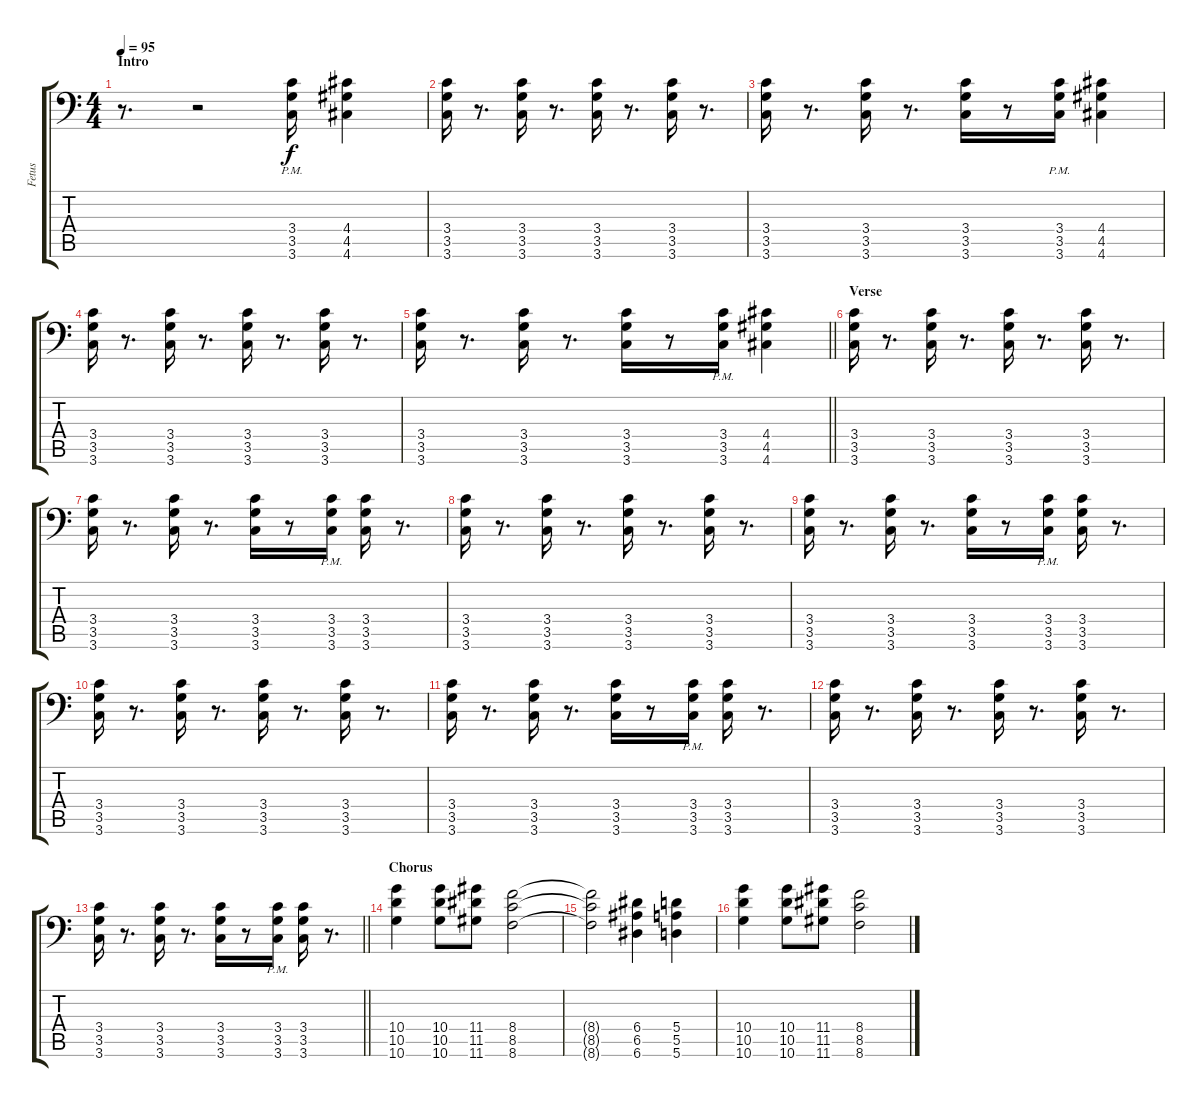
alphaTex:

\track ("Fetus" "Fetus") {instrument overdrivenguitar}
\staff {score tabs}
\tuning (B3 Gb3 D3 A2 E2 A1) {hide}
\ts (4 4)
\section ("" "Intro")
\tempo 95
\clef f4
\ks c
r.8{d dy f instrument overdrivenguitar} r.2 (3.4{pm} 3.5{pm} 3.6{pm}).16 (4.4 4.5 4.6).4 |
(3.4 3.5 3.6).16 r.8{d} (3.4 3.5 3.6).16 r.8{d} (3.4 3.5 3.6).16 r.8{d} (3.4 3.5 3.6).16 r.8{d} |
(3.4 3.5 3.6).16 r.8{d} (3.4 3.5 3.6).16 r.8{d} (3.4 3.5 3.6).16 r.8 (3.4{pm} 3.5{pm} 3.6{pm}).16 (4.4 4.5 4.6).4 |
(3.4 3.5 3.6).16 r.8{d} (3.4 3.5 3.6).16 r.8{d} (3.4 3.5 3.6).16 r.8{d} (3.4 3.5 3.6).16 r.8{d} |
\barLineRight lightlight
(3.4 3.5 3.6).16 r.8{d} (3.4 3.5 3.6).16 r.8{d} (3.4 3.5 3.6).16 r.8 (3.4{pm} 3.5{pm} 3.6{pm}).16 (4.4 4.5 4.6).4 |
\section ("" "Verse")
(3.4 3.5 3.6).16 r.8{d} (3.4 3.5 3.6).16 r.8{d} (3.4 3.5 3.6).16 r.8{d} (3.4 3.5 3.6).16 r.8{d} |
(3.4 3.5 3.6).16 r.8{d} (3.4 3.5 3.6).16 r.8{d} (3.4 3.5 3.6).16 r.8 (3.4{pm} 3.5{pm} 3.6{pm}).16 (3.4 3.5 3.6).16 r.8{d} |
(3.4 3.5 3.6).16 r.8{d} (3.4 3.5 3.6).16 r.8{d} (3.4 3.5 3.6).16 r.8{d} (3.4 3.5 3.6).16 r.8{d} |
(3.4 3.5 3.6).16 r.8{d} (3.4 3.5 3.6).16 r.8{d} (3.4 3.5 3.6).16 r.8 (3.4{pm} 3.5{pm} 3.6{pm}).16 (3.4 3.5 3.6).16 r.8{d} |
(3.4 3.5 3.6).16 r.8{d} (3.4 3.5 3.6).16 r.8{d} (3.4 3.5 3.6).16 r.8{d} (3.4 3.5 3.6).16 r.8{d} |
(3.4 3.5 3.6).16 r.8{d} (3.4 3.5 3.6).16 r.8{d} (3.4 3.5 3.6).16 r.8 (3.4{pm} 3.5{pm} 3.6{pm}).16 (3.4 3.5 3.6).16 r.8{d} |
(3.4 3.5 3.6).16 r.8{d} (3.4 3.5 3.6).16 r.8{d} (3.4 3.5 3.6).16 r.8{d} (3.4 3.5 3.6).16 r.8{d} |
\barLineRight lightlight
(3.4 3.5 3.6).16 r.8{d} (3.4 3.5 3.6).16 r.8{d} (3.4 3.5 3.6).16 r.8 (3.4{pm} 3.5{pm} 3.6{pm}).16 (3.4 3.5 3.6).16 r.8{d} |
\section ("" "Chorus")
(10.4 10.5 10.6).4 (10.4 10.5 10.6).8 (11.4 11.5 11.6).8 (8.4 8.5 8.6).2 |
(8.4{t} 8.5{t} 8.6{t}).2 (6.4 6.5 6.6).4 (5.4 5.5 5.6).4 |
(10.4 10.5 10.6).4 (10.4 10.5 10.6).8 (11.4 11.5 11.6).8 (8.4 8.5 8.6).2
